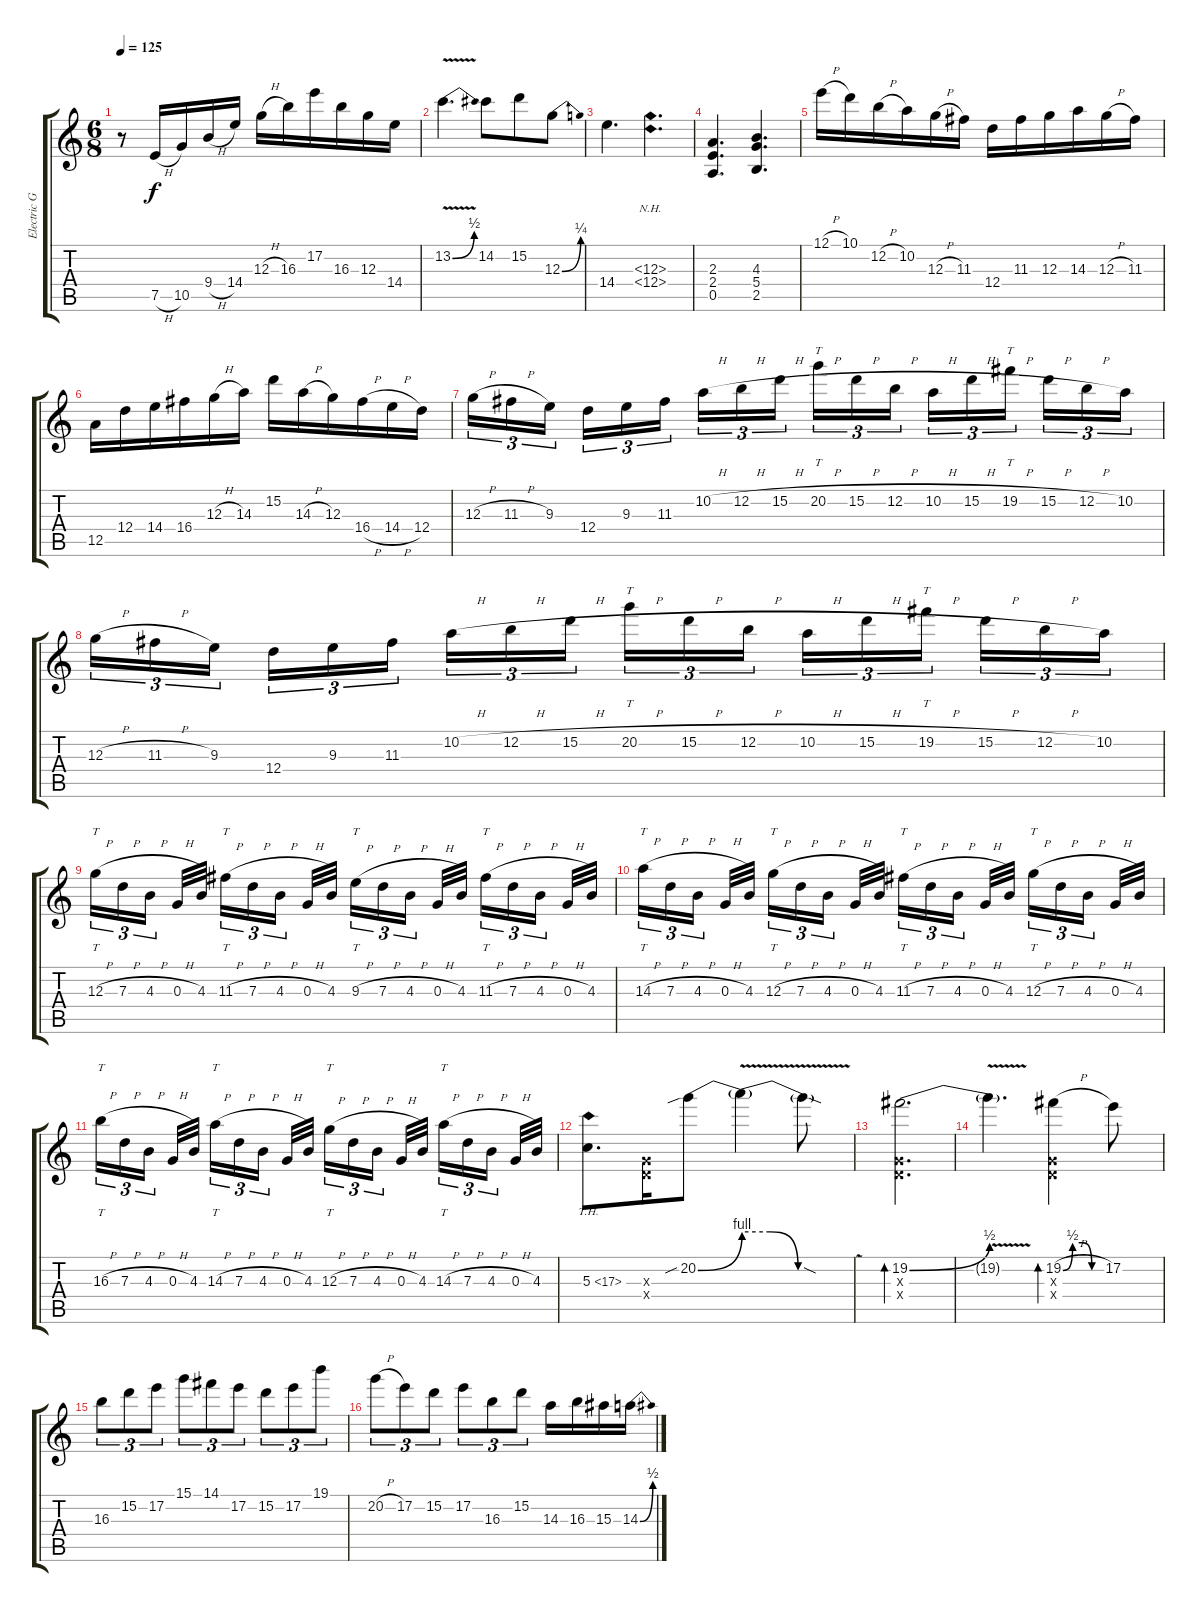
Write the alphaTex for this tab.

\track ("Electric Guitar 1" "Electric G") {instrument distortionguitar}
\staff {score tabs}
\tuning (E4 B3 G3 D3 A2 E2) {hide}
\ts (6 8)
\tempo 125
\clef g2
\ks c
r.8{dy f} 7.5{h}.16 10.5.16 9.4{h}.16 14.4.16 12.3{h}.16 16.3.16 17.2.16 16.3.16 12.3.16 14.4.16 |
13.2{be (bend 0 0 60 2) v}.4{d} 14.2.8 15.2.8 12.3{be (bend 0 0 60 1)}.8 |
14.4.4{d} (12.3{nh} 12.4{nh}).4{d} |
(2.3 2.4 0.5).4{d} (4.3 5.4 2.5).4{d} |
12.1{h}.16 10.1.16 12.2{h}.16 10.2.16 12.3{h}.16 11.3.16 12.4.16 11.3.16 12.3.16 14.3.16 12.3{h}.16 11.3.16 |
12.5.16 12.4.16 14.4.16 16.4.16 12.3{h}.16 14.3.16 15.2.16 14.3{h}.16 12.3.16 16.4{h}.16 14.4{h}.16 12.4.16 |
12.3{h}.16{tu (3 2)} 11.3{h}.16{tu (3 2)} 9.3.16{tu (3 2) beam splitsecondary} 12.4.16{tu (3 2)} 9.3.16{tu (3 2)} 11.3.16{tu (3 2) beam splitsecondary} 10.2{h}.16{tu (3 2)} 12.2{h}.16{tu (3 2)} 15.2{h}.16{tu (3 2)} 20.2{h}.16{tt tu (3 2)} 15.2{h}.16{tu (3 2)} 12.2{h}.16{tu (3 2) beam splitsecondary} 10.2{h}.16{tu (3 2)} 15.2{h}.16{tu (3 2)} 19.2{h}.16{tt tu (3 2) beam splitsecondary} 15.2{h}.16{tu (3 2)} 12.2{h}.16{tu (3 2)} 10.2.16{tu (3 2)} |
12.3{h}.16{tu (3 2)} 11.3{h}.16{tu (3 2)} 9.3.16{tu (3 2) beam splitsecondary} 12.4.16{tu (3 2)} 9.3.16{tu (3 2)} 11.3.16{tu (3 2) beam splitsecondary} 10.2{h}.16{tu (3 2)} 12.2{h}.16{tu (3 2)} 15.2{h}.16{tu (3 2)} 20.2{h}.16{tt tu (3 2)} 15.2{h}.16{tu (3 2)} 12.2{h}.16{tu (3 2) beam splitsecondary} 10.2{h}.16{tu (3 2)} 15.2{h}.16{tu (3 2)} 19.2{h}.16{tt tu (3 2) beam splitsecondary} 15.2{h}.16{tu (3 2)} 12.2{h}.16{tu (3 2)} 10.2.16{tu (3 2)} |
12.3{h}.16{tt tu (3 2)} 7.3{h}.16{tu (3 2)} 4.3{h}.16{tu (3 2) beam splitsecondary} 0.3{h}.32 4.3.32{beam splitsecondary} 11.3{h}.16{tt tu (3 2)} 7.3{h}.16{tu (3 2)} 4.3{h}.16{tu (3 2) beam splitsecondary} 0.3{h}.32 4.3.32 9.3{h}.16{tt tu (3 2)} 7.3{h}.16{tu (3 2)} 4.3{h}.16{tu (3 2) beam splitsecondary} 0.3{h}.32 4.3.32{beam splitsecondary} 11.3{h}.16{tt tu (3 2)} 7.3{h}.16{tu (3 2)} 4.3{h}.16{tu (3 2) beam splitsecondary} 0.3{h}.32 4.3.32 |
14.3{h}.16{tt tu (3 2)} 7.3{h}.16{tu (3 2)} 4.3{h}.16{tu (3 2) beam splitsecondary} 0.3{h}.32 4.3.32{beam splitsecondary} 12.3{h}.16{tt tu (3 2)} 7.3{h}.16{tu (3 2)} 4.3{h}.16{tu (3 2) beam splitsecondary} 0.3{h}.32 4.3.32 11.3{h}.16{tt tu (3 2)} 7.3{h}.16{tu (3 2)} 4.3{h}.16{tu (3 2) beam splitsecondary} 0.3{h}.32 4.3.32{beam splitsecondary} 12.3{h}.16{tt tu (3 2)} 7.3{h}.16{tu (3 2)} 4.3{h}.16{tu (3 2) beam splitsecondary} 0.3{h}.32 4.3.32 |
16.3{h}.16{tt tu (3 2)} 7.3{h}.16{tu (3 2)} 4.3{h}.16{tu (3 2) beam splitsecondary} 0.3{h}.32 4.3.32{beam splitsecondary} 14.3{h}.16{tt tu (3 2)} 7.3{h}.16{tu (3 2)} 4.3{h}.16{tu (3 2) beam splitsecondary} 0.3{h}.32 4.3.32 12.3{h}.16{tt tu (3 2)} 7.3{h}.16{tu (3 2)} 4.3{h}.16{tu (3 2) beam splitsecondary} 0.3{h}.32 4.3.32{beam splitsecondary} 14.3{h}.16{tt tu (3 2)} 7.3{h}.16{tu (3 2)} 4.3{h}.16{tu (3 2) beam splitsecondary} 0.3{h}.32 4.3.32 |
5.3{th 12}.8{d} (0.3{x} 0.4{x}).16 20.2{be (bend 0 0 60 4) sib}.8 20.2{be (custom 0 4 15 4 30 0 60 0) v t}.4 20.2{v sod t}.8 |
(19.2{be (bend 0 0 60 2)} 0.3{x} 0.4{x}).2{d bd 120} |
19.2{v t}.4{d} (19.2{be (custom 0 0 15 2 30 2 45 0 60 0) h} 0.3{x} 0.4{x}).4{bd 30} 17.2.8 |
16.3.8{tu (3 2)} 15.2.8{tu (3 2)} 17.2.8{tu (3 2)} 15.1.8{tu (3 2)} 14.1.8{tu (3 2)} 17.2.8{tu (3 2)} 15.2.8{tu (3 2)} 17.2.8{tu (3 2)} 19.1.8{tu (3 2)} |
20.2{h}.8{tu (3 2)} 17.2.8{tu (3 2)} 15.2.8{tu (3 2)} 17.2.8{tu (3 2)} 16.3.8{tu (3 2)} 15.2.8{tu (3 2)} 14.3.16 16.3.16 15.3.16 14.3{be (bend 0 0 60 2)}.16
